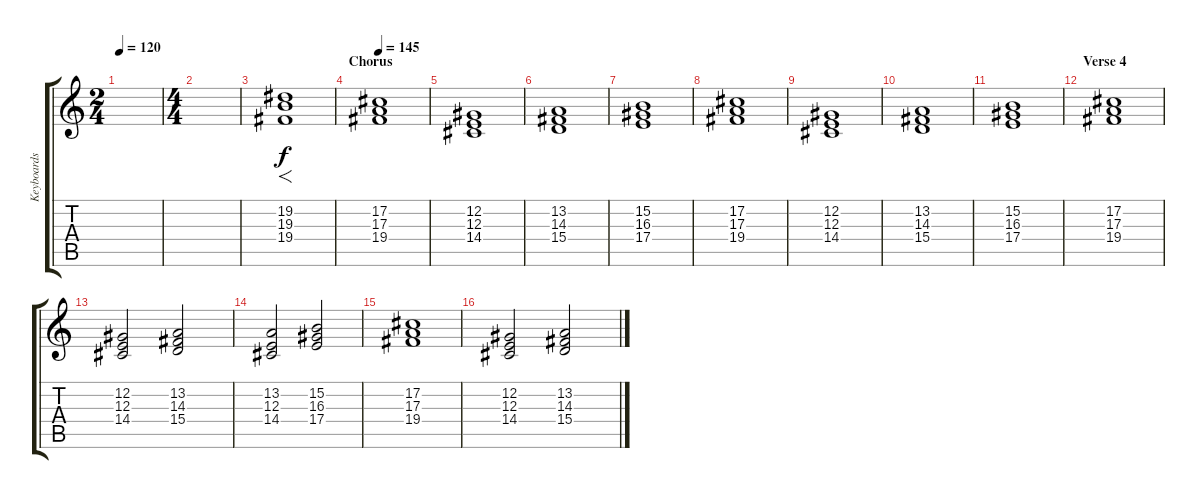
\track ("Keyboards 3" "Keyboards ") {instrument stringensemble1}
\staff {score tabs}
\tuning (Db4 Ab3 E3 B2 Gb2 Db2) {hide}
\ts (2 4)
\tempo 120
\clef g2
\ks c
|
\ts (4 4)
|
(19.2 19.3 19.4).1{f} |
\section ("" "Chorus")
\tempo 145
(17.2 17.3 19.4).1 |
(12.2 12.3 14.4).1 |
(13.2 14.3 15.4).1 |
(15.2 16.3 17.4).1 |
(17.2 17.3 19.4).1 |
(12.2 12.3 14.4).1 |
(13.2 14.3 15.4).1 |
(15.2 16.3 17.4).1 |
\section ("" "Verse 4")
(17.2 17.3 19.4).1 |
(12.2 12.3 14.4).2 (13.2 14.3 15.4).2 |
(13.2 12.3 14.4).2 (15.2 16.3 17.4).2 |
(17.2 17.3 19.4).1 |
(12.2 12.3 14.4).2 (13.2 14.3 15.4).2
